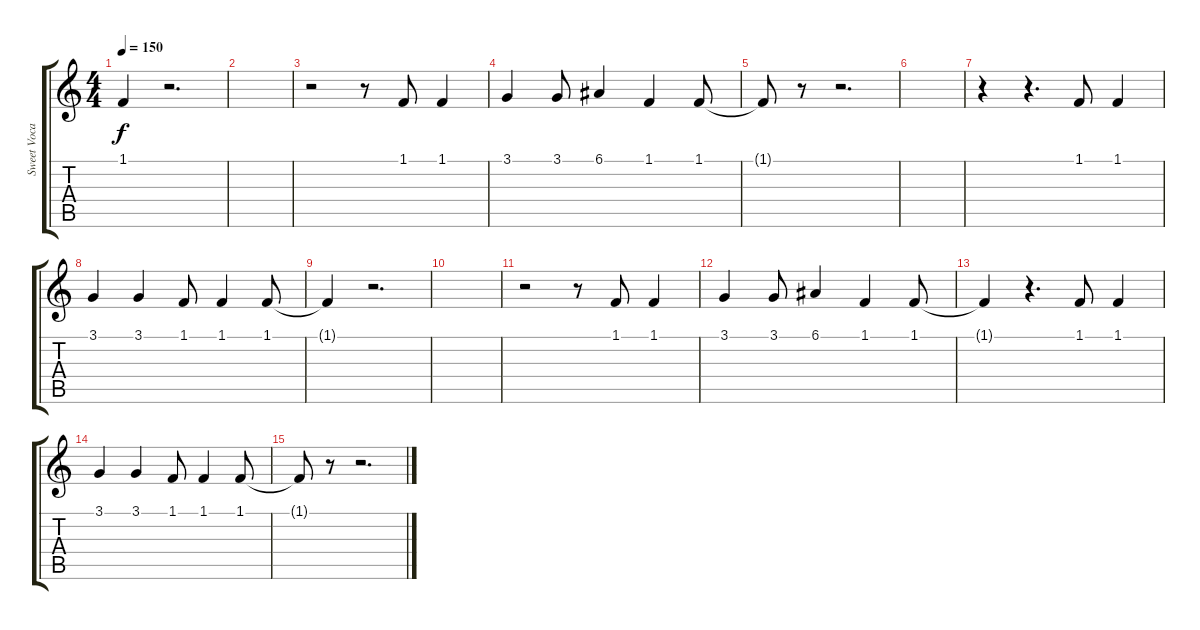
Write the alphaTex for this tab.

\track ("Sweet Vocals" "Sweet Voca") {instrument sopranosax}
\staff {score tabs}
\tuning (E4 B3 G3 D3 A2 E2) {hide}
\ts (4 4)
\tempo 150
\clef g2
\ks c
1.1{t}.4{dy f} r.2{d} |
|
r.2 r.8 1.1.8 1.1.4 |
3.1.4 3.1.8 6.1.4 1.1.4 1.1.8 |
1.1{t}.8 r.8 r.2{d} |
|
r.4 r.4{d} 1.1.8 1.1.4 |
3.1.4 3.1.4 1.1.8 1.1.4 1.1.8 |
1.1{t}.4 r.2{d} |
|
r.2 r.8 1.1.8 1.1.4 |
3.1.4 3.1.8 6.1.4 1.1.4 1.1.8 |
1.1{t}.4 r.4{d} 1.1.8 1.1.4 |
3.1.4 3.1.4 1.1.8 1.1.4 1.1.8 |
1.1{t}.8 r.8 r.2{d}
